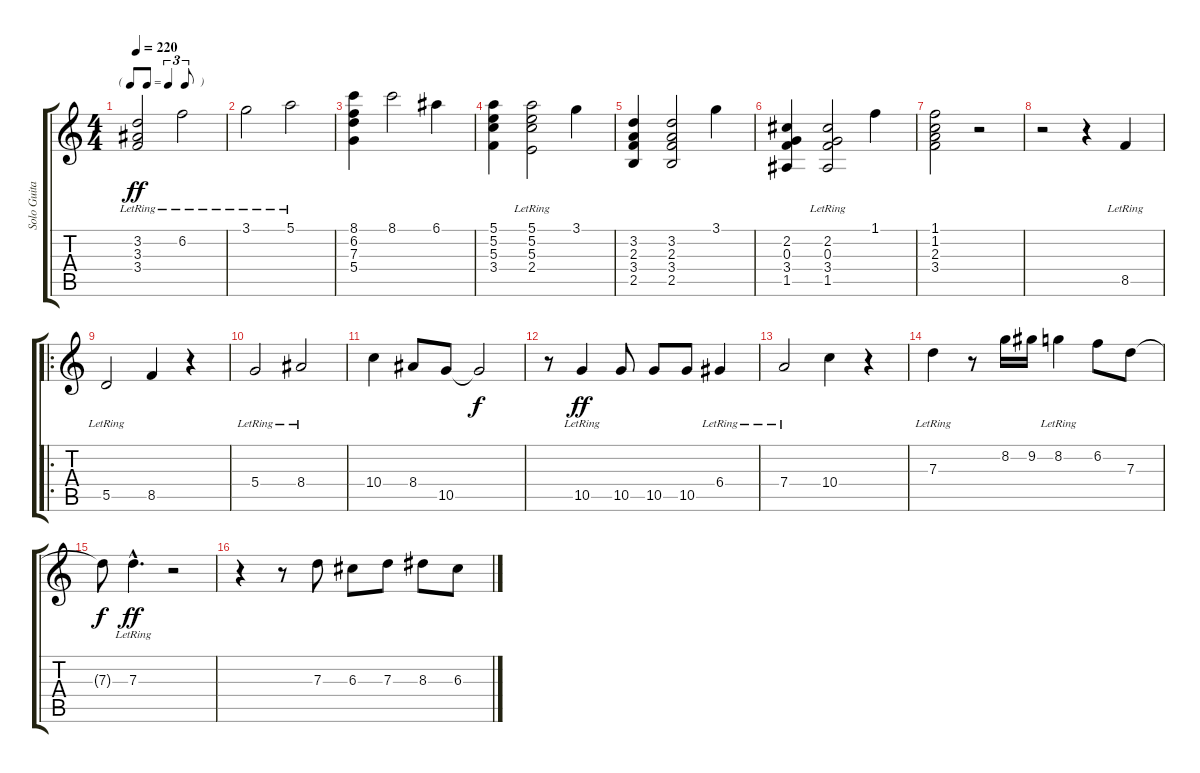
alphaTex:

\track ("Solo Guitar" "Solo Guita") {instrument acousticguitarsteel}
\staff {score tabs}
\tuning (E4 B3 G3 D3 A2 E2) {hide}
\ts (4 4)
\tf triplet8th
\tempo 220
\clef g2
\ks c
(3.2 3.3 3.4{lr}).2{dy ff instrument acousticguitarsteel} 6.2{lr}.2 |
3.1{lr}.2 5.1{lr}.2 |
(8.1 6.2 7.3 5.4).4 8.1.2 6.1.4 |
(5.1 5.2 5.3 3.4).4 (5.1 5.2 5.3 2.4{lr}).2 3.1.4 |
(3.2 2.3 3.4 2.5).4 (3.2 2.3 3.4 2.5).2 3.1.4 |
(2.2 0.3 3.4 1.5).4 (2.2 0.3 3.4 1.5{lr}).2 1.1.4 |
(1.1 1.2 2.3 3.4).2 r.2 |
r.2 r.4 8.5{lr}.4 |
\ro
5.5{lr}.2 8.5.4 r.4 |
5.4{lr}.2 8.4{lr}.2 |
10.4.4 8.4.8 10.5.8 10.5{t}.2{dy f} |
r.8 10.5{lr}.4{dy ff} 10.5.8 10.5.8 10.5.8 6.4{lr}.4 |
7.4{lr}.2 10.4.4 r.4 |
7.3{lr}.4 r.8 8.2.16 9.2.16 8.2{lr}.4 6.2.8 7.3.8 |
7.3{t}.8{dy f} 7.3{hac lr}.4{d dy ff} r.2 |
r.4 r.8 7.3.8 6.3.8 7.3.8 8.3.8 6.3.8
